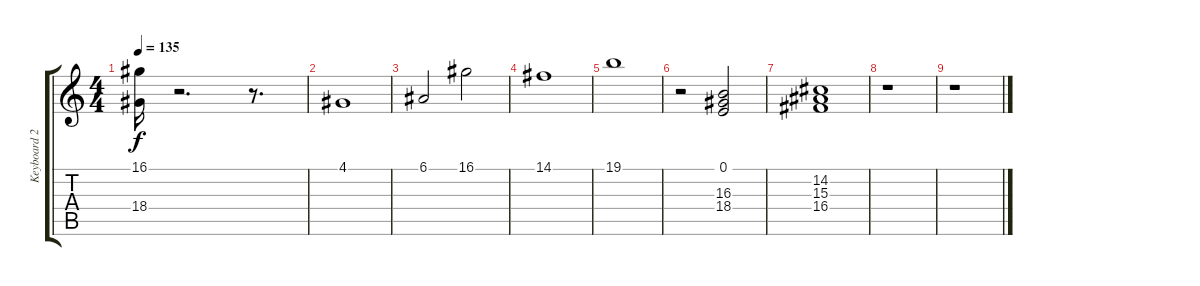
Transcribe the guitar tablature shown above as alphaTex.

\track ("Keyboard 2" "Keyboard 2") {instrument stringensemble2}
\staff {score tabs}
\tuning (E4 B3 G3 D3 A2 E2) {hide}
\ts (4 4)
\tempo 135
\clef g2
\ks c
(16.1{t} 18.4{t}).16{dy f} r.2{d} r.8{d} |
4.1.1{instrument stringensemble2} |
6.1.2{volume 11} 16.1.2{volume 10} |
14.1.1{volume 9} |
19.1.1{volume 7} |
r.2 (0.1 16.3 18.4).2{volume 5} |
(14.2 15.3 16.4).1{volume 4} |
r.1 |
r.1
